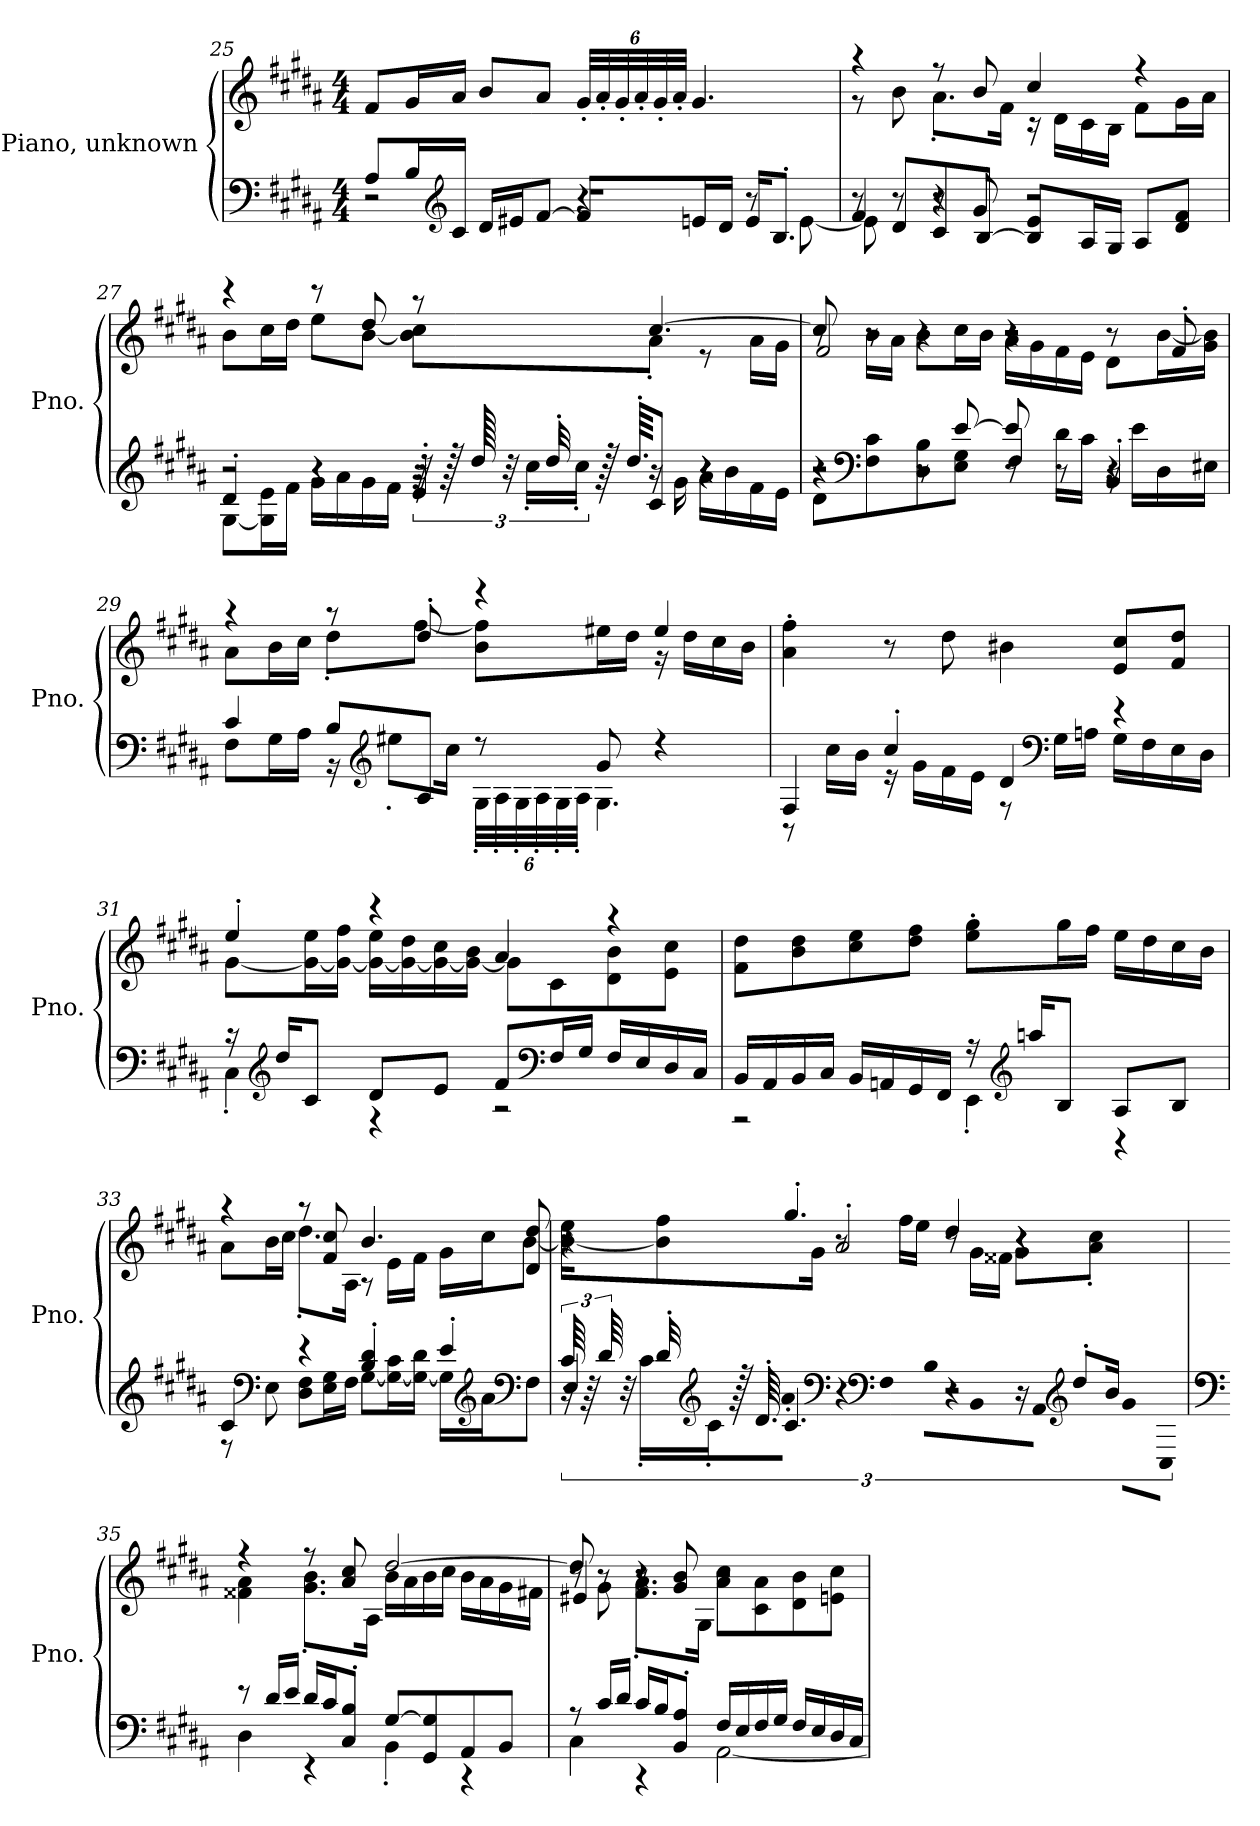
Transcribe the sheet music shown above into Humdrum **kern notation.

**kern	**kern
*part1	*part1
*staff2	*staff1
*I"Piano, unknown	*
*I'Pno.	*
*clefF4	*clefG2
*k[f#c#g#d#a#]	*k[f#c#g#d#a#]
*M4/4	*M4/4
=25	=25
*^	*
*	*^	*
1r	2r	8A#/L	8f#/L
.	.	16B/L	16g#/L
*clefG2	*	*	*
.	.	16c#/JJ	16a#/JJ
.	.	16d#/LL	8b/L
.	.	16e#X/J	.
.	.	[8f#/J	8a#/J
*	*	*	*Xbrackettup
.	4r	8f#/L]	48g#'/LLL
.	.	.	48a#'/
.	.	.	48g#'/
.	.	.	48a#'/
.	.	.	48g#'/
.	.	.	48a#'/JJJ
.	.	16en/L	4.g#/
.	.	16d#/JJ	.
.	8r	16e/KL	.
.	.	8.B'/J	.
.	[8e\	.	.
!!LO:LB:g=z
=26	=26	=26	=26
*	*	*	*^
4f#/	8e\]	8r	4r	8r
.	8r	8d#/L	.	8b\
8r	4r	8c#/	8r	8.a#'\L
8g#'/	.	[8B/J	8b/	.
.	.	.	.	16f#\Jk
2r	2r	8B/] 8e/L	4cc#/	16r
.	.	.	.	16d#\LL
.	.	16A#/L	.	16c#\
.	.	16G#/JJ	.	16B\JJ
.	.	8A#/L	4r	8f#\L
.	.	8d#/ 8f#/J	.	16g#\L
.	.	.	.	16a#\JJ
=27	=27	=27	=27	=27
4d#'/	[8G#\L	2r	4r	8b\L
.	16G#\] 16e\L	.	.	16cc#\L
.	16f#\JJ	.	.	16dd#\JJ
4r	16g#\LL	.	8r	8ee\L
.	16a#\	.	.	.
.	16g#\	.	8dd#/	[8b\J
.	16f#\JJ	.	.	.
64r	24r	4e'/	8r	8b\] 8cc#\L
128r	.	.	.	.
128dd#/	.	.	.	.
32r	.	.	.	.
.	24cc#'\LL	.	.	.
32dd#'/	.	.	.	.
.	24cc#'\JJ	.	.	.
128r	.	.	.	.
64.dd#'/KKKL	.	.	.	.
8c#/J	16r	.	[4.cc#/	8a#'\J
.	16g#\	.	.	.
4r	16a#\LL	4r	.	8r
.	16b\	.	.	.
.	16f#\	.	.	16a#\LL
.	16e\JJ	.	.	16g#\JJ
!!LO:PB:g=z
=28	=28	=28	=28	=28
*	*	*	*	*^
4r	8d#\L	2r	8cc#/]	8r	2f#/
*clefF4	*	*	*	*	*
.	8F#\ 8c#\	.	8r	16b\LL	.
.	.	.	.	16a#\JJ	.
8r	8D#\ 8B\	.	4r	8b\L	.
[8e/	8E\ 8G#\J	.	.	16cc#\L	.
.	.	.	.	16b\JJ	.
8e/]	8r	4F#/	2r	16a#\LL	4r
.	.	.	.	16g#\	.
8r	16d#\LL	.	.	16f#\	.
.	16c#\JJ	.	.	16e\JJ	.
4r	16r	4BB'/	.	8d#\L	8r
.	16e\LL	.	.	.	.
.	16D#\	.	.	[16b\L	8f#'/
.	16E#X\JJ	.	.	16g#\ 16b\]JJ	.
*	*v	*v	*	*	*
*	*	*	*v	*v
=29	=29	=29	=29
4c#/	8F#\L	4r	8a#\L
.	16G#\L	.	16b\L
.	16A#\JJ	.	16cc#\JJ
8B/L	16r	8r	8dd#'\L
*clefG2	*	*	*
.	8ee#X'\L	.	.
8A#/J	.	8dd#'/	[8ff#\J
.	16cc#\Jk	.	.
*	*Xbrackettup	*	*
8r	48G#'\LLL	4r	8b\ 8ff#\]L
.	48A#'\	.	.
.	48G#'\	.	.
.	48A#'\	.	.
.	48G#'\	.	.
.	48A#'\JJJ	.	.
8g#/	4.G#\	.	16ee#X\L
.	.	.	16dd#\JJ
4r	.	4ee#/	16r
.	.	.	16dd#\LL
.	.	.	16cc#\
.	.	.	16b\JJ
*	*	*v	*v
!!LO:LB:g=z
=30	=30	=30
4F#/	8r	4a#\' 4ff#\'
.	16cc#\LL	.
.	16b\JJ	.
4cc#'/	16r	8r
.	16g#\LL	.
.	16f#\	8dd#\
.	16e\JJ	.
4d#/	8r	4b#X\
*clefF4	*	*
.	16G#\LL	.
.	16An\JJ	.
4r	16G#\LL	8e/ 8cc#/L
.	16F#\	.
.	16E\	8f#/ 8dd#/J
.	16D#\JJ	.
=31	=31	=31
*	*	*^
16r	4C#'\	4ee'/	[8g#\L
*clefG2	*	*	*
16dd#/KL	.	.	.
8c#/J	.	.	16g#\_ 16ee\L
.	.	.	16g#\_ 16ff#\JJ
8d#/L	4r	4r	16g#\_ 16ee\LL
.	.	.	16g#\_ 16dd#\
8e/J	.	.	16g#\_ 16cc#\
.	.	.	16g#\_ 16b\JJ
8f#/L	2r	4a#/	8g#\L]
*clefF4	*	*	*
16F#/L	.	.	8c#\
16G#/JJ	.	.	.
16F#/LL	.	4r	8d#\ 8b\
16E/	.	.	.
16D#/	.	.	8e\ 8cc#\J
16C#/JJ	.	.	.
*	*	*v	*v
!!LO:LB:g=z
=32	=32	=32
16BB/LL	2r	8f#\ 8dd#\L
16AA#/	.	.
16BB/	.	8b\ 8dd#\
16C#/JJ	.	.
16BB/LL	.	8cc#\ 8ee\
16AAn/	.	.
16GG#/	.	8dd#\ 8ff#\J
16FF#/JJ	.	.
16r	4EE'\	8ee\' 8gg#\'L
*clefG2	*	*
16aan/KL	.	.
8B/J	.	16gg#\L
.	.	16ff#\JJ
8A#/L	4r	16ee\LL
.	.	16dd#\
8B/J	.	16cc#\
.	.	16b\JJ
=33	=33	=33
*	*	*^
4c#/	8r	4r	8a#\L
*clefF4	*	*	*
.	8E\	.	16b\L
.	.	.	16cc#\JJ
4r	8D#\ 8F#\L	8r	8.dd#'\L
.	16E\ 16G#\L	8f#/ 8cc#/	.
.	16F#\JJ	.	16A#\Jk
4B/' 4d#/'	[8G#\L	4.b/	8r
.	16G#\_ 16c#\L	.	16e\LL
.	16G#\_ 16d#\JJ	.	16f#\JJ
4e'/	16G#\LL]	.	16g#\LL
*clefG2	*	*	*
.	16a#\J	.	16cc#\J
*clefF4	*	*	*
.	8F#\J	8d#/ 8dd#/	[8b\J
*v	*v	*	*
*	*v	*v
!!LO:LB:g=z
=34	=34
*brackettup	*
*^	*^
*	*^	*	*^
96c#/	24r	4E/	8r	16b\_ 16ee\KL	4r
96r	.	.	.	.	.
96d#/	.	.	.	.	.
32r	.	.	.	.	.
.	24c#'\LL	.	.	.	.
32d#'/	.	.	.	8b\] 8ff#\	.
*clefG2	*	*	*	*	*
.	24c#'\J	.	.	.	.
128r	.	.	.	.	.
64.d#'/	.	.	.	.	.
4.c#/	8a#'\J	.	4.gg#'/	.	.
.	.	.	.	16g#\Jk	.
*clefF4	*	*	*	*	*
.	4F#\	4r	.	8r	2a#'/
.	.	.	.	16ff#\LL	.
.	.	.	.	16ee\JJ	.
4r	8B\L	2r	4dd#/	8r	.
.	16BB\L	.	.	16g#\LL	.
.	16AA#\JJ	.	.	16f##X\JJ	.
16r	8BB\L	.	4r	8g#\L	4r
*clefG2	*	*	*	*	*
8dd#'/L	.	.	.	.	.
.	8C#\J	.	.	8a#\' 8cc#\'J	.
16b/Jk	.	.	.	.	.
*v	*v	*v	*	*	*
*	*v	*v	*v
!!LO:LB:g=z
=35	=35
*clefF4	*
*^	*^
8r	4D#\	4r	4f##X\ 4a#\
16d#/LL	.	.	.
16e/JJ	.	.	.
16d#/LL	4r	8r	8.g#\' 8.b\'L
16c#/J	.	.	.
8C#/' 8B/'J	.	8a#/ 8cc#/	.
.	.	.	16A#\Jk
[8G#/L	4BB'\	[2dd#/	16b\LL
.	.	.	16a#\
8GG#/ 8G#/]	.	.	16b\
.	.	.	16cc#\JJ
8AA#/	4r	.	16b\LL
.	.	.	16a#\
8BB/J	.	.	16g#\
.	.	.	16f#X\JJ
=36	=36	=36	=36
*	*	*	*^
8r	4C#\	8dd#/]	8r	4e#X/
16c#/LL	.	8r	8g#\	.
16d#/JJ	.	.	.	.
16c#/LL	4r	8r	8.f#\' 8.a#\'L	4r
16B/J	.	.	.	.
8BB/' 8A#/'J	.	8g#/ 8b/	.	.
.	.	.	16G#\Jk	.
16F#/LL	[2AA#\	2r	8a#\ 8cc#\L	2r
16E/	.	.	.	.
16F#/	.	.	8c#\ 8a#\	.
16G#/JJ	.	.	.	.
16F#/LL	.	.	8d#\ 8b\	.
16E/	.	.	.	.
16D#/	.	.	8en\ 8cc#\J	.
16C#/JJ	.	.	.	.
*v	*v	*	*	*
*	*v	*v	*v
=	=
*-	*-
